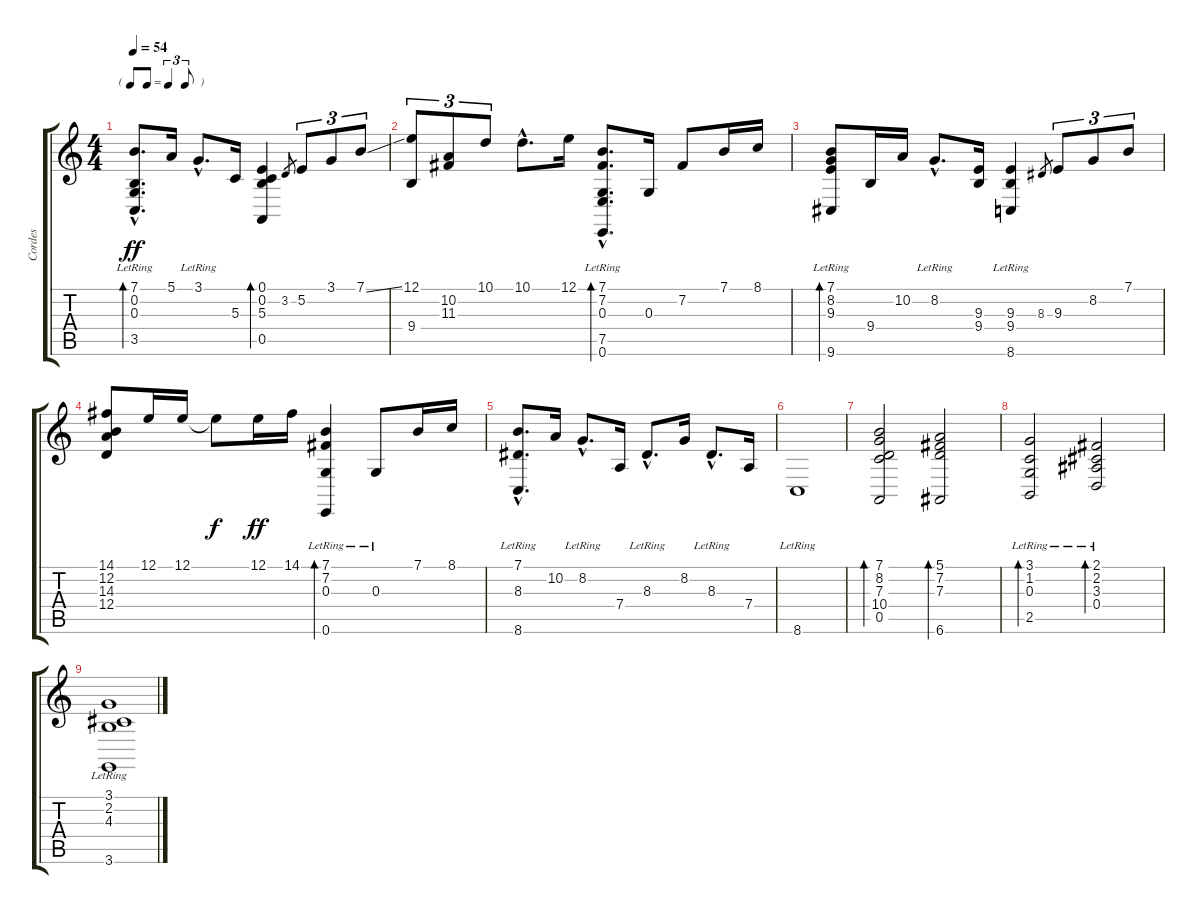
\track ("Cordes" "Cordes") {instrument stringensemble1}
\staff {score tabs}
\tuning (E4 B3 G3 D3 A2 E2) {hide}
\ts (4 4)
\tf triplet8th
\tempo 54
\clef g2
\ks c
(7.1{hac} 0.2{hac} 0.3{hac} 3.5{hac lr}).8{d bd 240 dy ff} 5.1.16 3.1{hac lr}.8{d} 5.3.16 (0.1 0.2 5.3 0.5).4{bd 240} 3.2.8{gr} 5.2.8{tu (3 2)} 3.1.8{tu (3 2)} 7.1{ss}.8{tu (3 2)} |
(12.1 9.4).8{tu (3 2)} (10.2 11.3).8{tu (3 2)} 10.1.8{tu (3 2)} 10.1{hac}.8{d} 12.1.16 (7.1{hac} 7.2{hac} 0.3{hac} 7.5{hac} 0.6{hac lr}).8{d bd 120} 0.3.16 7.2.8 7.1.16 8.1.16 |
(7.1 8.2 9.3 9.6{lr}).8{bd 120} 9.4.16 10.2.16 8.2{hac lr}.8{d} (9.3 9.4).16 (9.3{lr} 9.4{lr} 8.6{lr}).4 8.3.8{gr} 9.3.8{tu (3 2)} 8.2.8{tu (3 2)} 7.1.8{tu (3 2)} |
(14.1 12.2 14.3 12.4).8 12.1.16 12.1.16 12.1{t}.8{dy f} 12.1.16{dy ff} 14.1.16 (7.1{lr} 7.2{lr} 0.3{lr} 0.6{lr}).4{bd 120} 0.3{lr}.8 7.1.16 8.1.16 |
(7.1{hac lr} 8.3{hac lr} 8.6{hac lr}).8{d} 10.2.16 8.2{hac lr}.8{d} 7.4.16 8.3{hac lr}.8{d} 8.2.16 8.3{hac lr}.8{d} 7.4.16 |
8.6{lr}.1 |
(7.1 8.2 7.3 10.4 0.5).2{bd 120} (5.1 7.2 7.3 6.6).2{bd 120} |
(3.1{lr} 1.2{lr} 0.3{lr} 2.5{lr}).2{bd 120} (2.1{lr} 2.2{lr} 3.3{lr} 0.4{lr}).2{bd 120} |
(3.1{lr} 2.2{lr} 4.3{lr} 3.6{lr}).1
